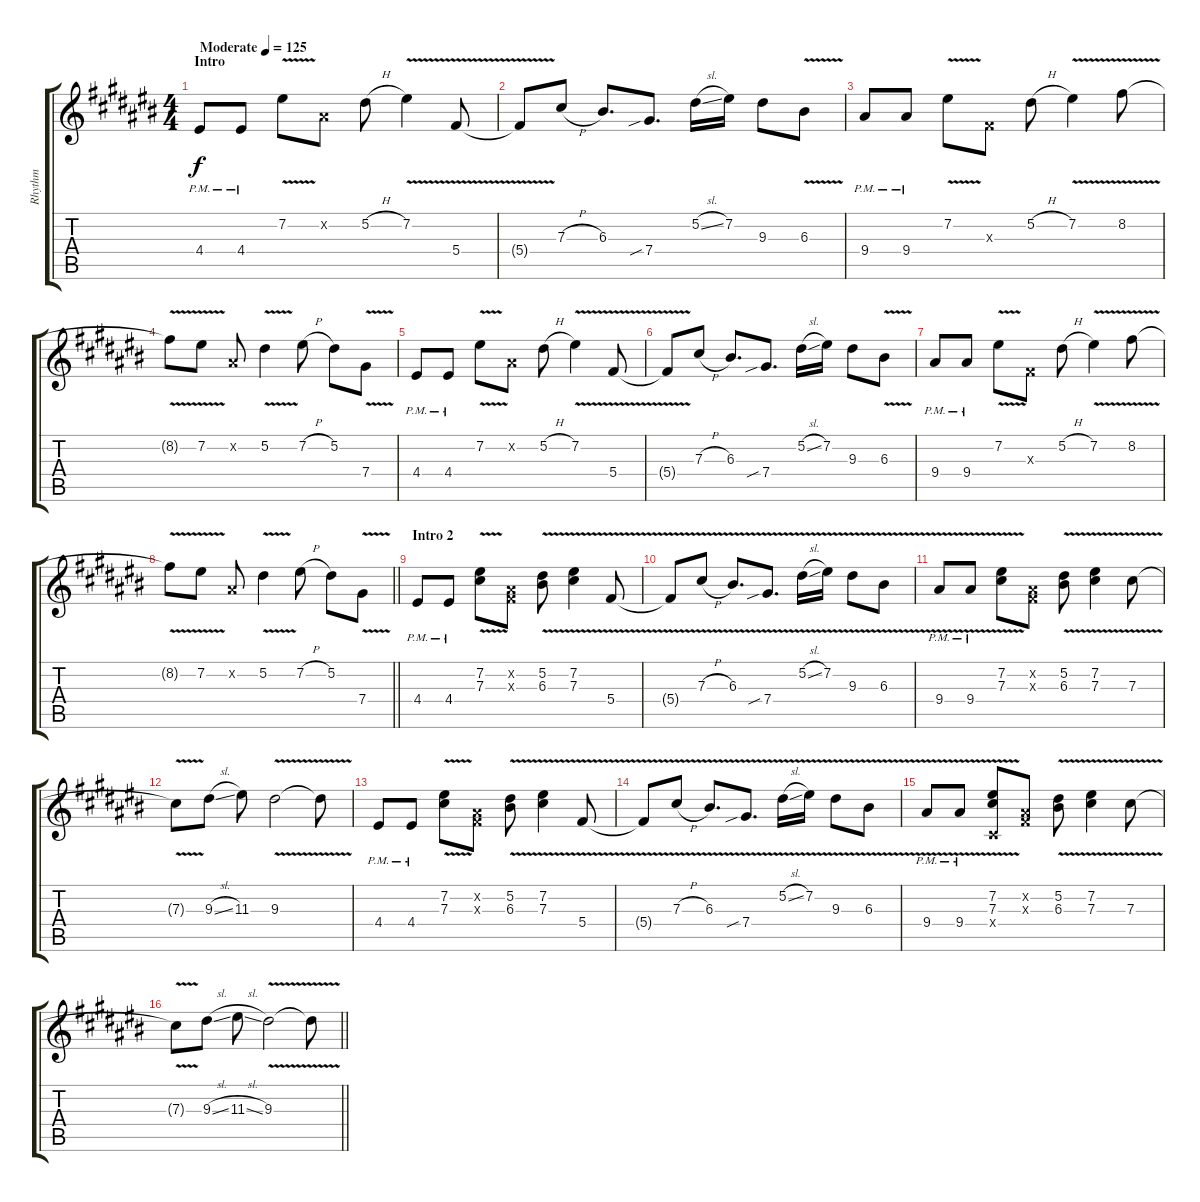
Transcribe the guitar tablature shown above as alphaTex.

\track ("Rhythm" "Rhythm") {instrument distortionguitar}
\staff {score tabs}
\tuning (Eb4 Bb3 Gb3 Db3 Ab2 Eb2) {hide}
\ts (4 4)
\section ("" "Intro")
\tempo (125 "Moderate")
\clef g2
\ks c#
4.4{pm}.8{dy f instrument distortionguitar} 4.4{pm}.8 7.2{v}.8 0.2{x}.8 5.2{h}.8 7.2{v}.4 5.4{v}.8 |
5.4{t}.8 7.3{h}.8 6.3.8{d} 7.4{sib}.8{d} 5.2{sl}.16 7.2.16 9.3.8 6.3{v}.8 |
9.4{pm}.8 9.4{pm}.8 7.2{v}.8 0.3{x}.8 5.2{h}.8 7.2{v}.4 8.2{v}.8 |
8.2{t}.8 7.2{v}.8 0.2{x}.8 5.2{v}.4 7.2{h}.8 5.2.8 7.4{v}.8 |
4.4{pm}.8 4.4{pm}.8 7.2{v}.8 0.2{x}.8 5.2{h}.8 7.2{v}.4 5.4{v}.8 |
5.4{t}.8 7.3{h}.8 6.3.8{d} 7.4{sib}.8{d} 5.2{sl}.16 7.2.16 9.3.8 6.3{v}.8 |
9.4{pm}.8 9.4{pm}.8 7.2{v}.8 0.3{x}.8 5.2{h}.8 7.2{v}.4 8.2{v}.8 |
\barLineRight lightlight
8.2{t}.8 7.2{v}.8 0.2{x}.8 5.2{v}.4 7.2{h}.8 5.2.8 7.4{v}.8 |
\section ("" "Intro 2")
4.4{pm}.8 4.4{pm}.8 (7.2{v} 7.3{v}).8 (0.2{x} 0.3{x}).8 (5.2{v} 6.3{v}).8 (7.2{v} 7.3{v}).4 5.4{v}.8 |
5.4{t}.8 7.3{v h}.8 6.3{v}.8{d} 7.4{v sib}.8{d} 5.2{v sl}.16 7.2{v}.16 9.3{v}.8 6.3{v}.8 |
9.4{v pm}.8 9.4{v pm}.8 (7.2{v} 7.3{v}).8 (0.2{x} 0.3{x}).8 (5.2{v} 6.3{v}).8 (7.2{v} 7.3{v}).4 7.3{v}.8 |
7.3{t}.8 9.3{sl}.8 11.3.8 9.3{v}.2 9.3{t}.8 |
4.4{pm}.8 4.4{pm}.8 (7.2{v} 7.3{v}).8 (0.2{x} 0.3{x}).8 (5.2{v} 6.3{v}).8 (7.2{v} 7.3{v}).4 5.4{v}.8 |
5.4{t}.8 7.3{v h}.8 6.3{v}.8{d} 7.4{v sib}.8{d} 5.2{v sl}.16 7.2{v}.16 9.3{v}.8 6.3{v}.8 |
9.4{v pm}.8 9.4{v pm}.8 (7.2{v} 7.3{v} 0.4{x}).8 (0.2{x} 0.3{x}).8 (5.2{v} 6.3{v}).8 (7.2{v} 7.3{v}).4 7.3{v}.8 |
\barLineRight lightlight
7.3{t}.8 9.3{sl}.8 11.3{sl}.8 9.3{v}.2 9.3{t}.8
